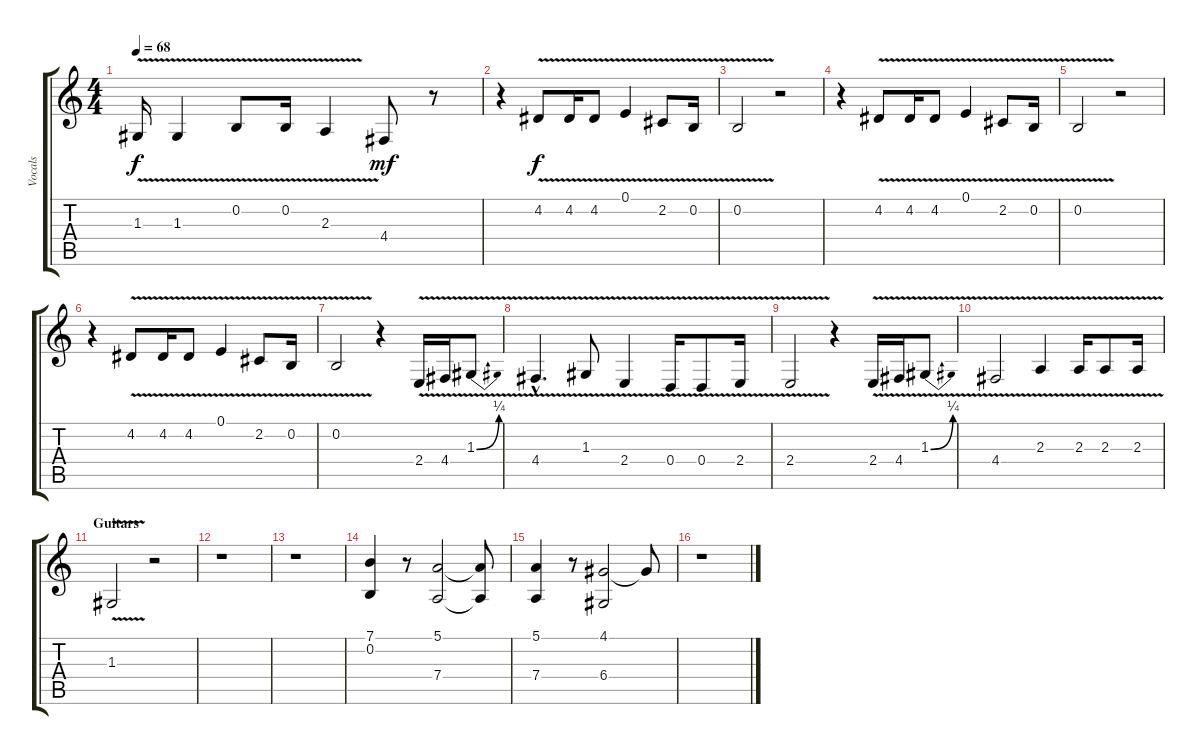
\track ("Vocals" "Vocals") {instrument choiraahs}
\staff {score tabs}
\tuning (E4 B3 G3 D3 A2 E2) {hide}
\ts (4 4)
\tempo 68
\clef g2
\ks c
1.3{v}.16{dy f} 1.3{v}.4 0.2{v}.8 0.2{v}.16 2.3{v}.4 4.4{t}.8{dy mf} r.8 |
r.4 4.2{v}.8{dy f} 4.2{v}.16 4.2{v}.8 0.1{v}.4 2.2{v}.8 0.2{v}.16 |
0.2{v}.2 r.2 |
r.4 4.2{v}.8 4.2{v}.16 4.2{v}.8 0.1{v}.4 2.2{v}.8 0.2{v}.16 |
0.2{v}.2 r.2 |
r.4 4.2{v}.8 4.2{v}.16 4.2{v}.8 0.1{v}.4 2.2{v}.8 0.2{v}.16 |
0.2{v}.2 r.4 2.4{v}.16 4.4{v}.16 1.3{be (bend 0 0 60 1) v}.8 |
4.4{v hac}.4{d} 1.3{v}.8 2.4{v}.4 0.4{v}.16 0.4{v}.8 2.4{v}.16 |
2.4{v}.2 r.4 2.4{v}.16 4.4{v}.16 1.3{be (bend 0 0 60 1) v}.8 |
4.4{v}.2 2.3{v}.4 2.3{v}.16 2.3{v}.8 2.3{v}.16 |
\section ("" "Guitars")
1.3{v}.2 r.2 |
r.1 |
r.1 |
(7.1 0.2).4 r.8 (5.1 7.4).2 (5.1{t} 7.4{t}).8 |
(5.1 7.4).4 r.8 (4.1 6.4).2 4.1{t}.8 |
r.1
